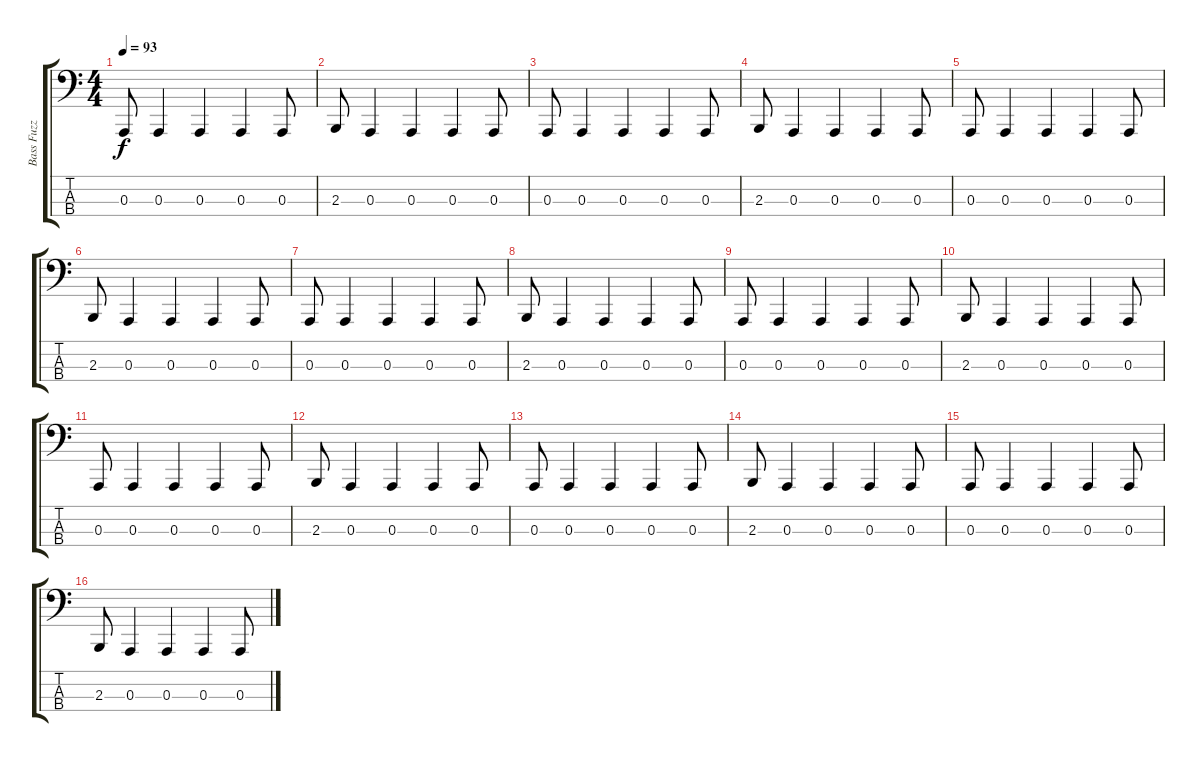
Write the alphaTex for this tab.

\track ("Bass Fuzz" "Bass Fuzz") {instrument lead2sawtooth}
\staff {score tabs}
\tuning (G2 D2 A1 E1) {hide}
\ts (4 4)
\tempo 93
\clef f4
\ks c
0.3.8{dy f} 0.3.4 0.3.4 0.3.4 0.3.8 |
2.3.8 0.3.4 0.3.4 0.3.4 0.3.8 |
0.3.8 0.3.4 0.3.4 0.3.4 0.3.8 |
2.3.8 0.3.4 0.3.4 0.3.4 0.3.8 |
0.3.8 0.3.4 0.3.4 0.3.4 0.3.8 |
2.3.8 0.3.4 0.3.4 0.3.4 0.3.8 |
0.3.8 0.3.4 0.3.4 0.3.4 0.3.8 |
2.3.8 0.3.4 0.3.4 0.3.4 0.3.8 |
0.3.8 0.3.4 0.3.4 0.3.4 0.3.8 |
2.3.8 0.3.4 0.3.4 0.3.4 0.3.8 |
0.3.8 0.3.4 0.3.4 0.3.4 0.3.8 |
2.3.8 0.3.4 0.3.4 0.3.4 0.3.8 |
0.3.8 0.3.4 0.3.4 0.3.4 0.3.8 |
2.3.8 0.3.4 0.3.4 0.3.4 0.3.8 |
0.3.8 0.3.4 0.3.4 0.3.4 0.3.8 |
2.3.8 0.3.4 0.3.4 0.3.4 0.3.8
